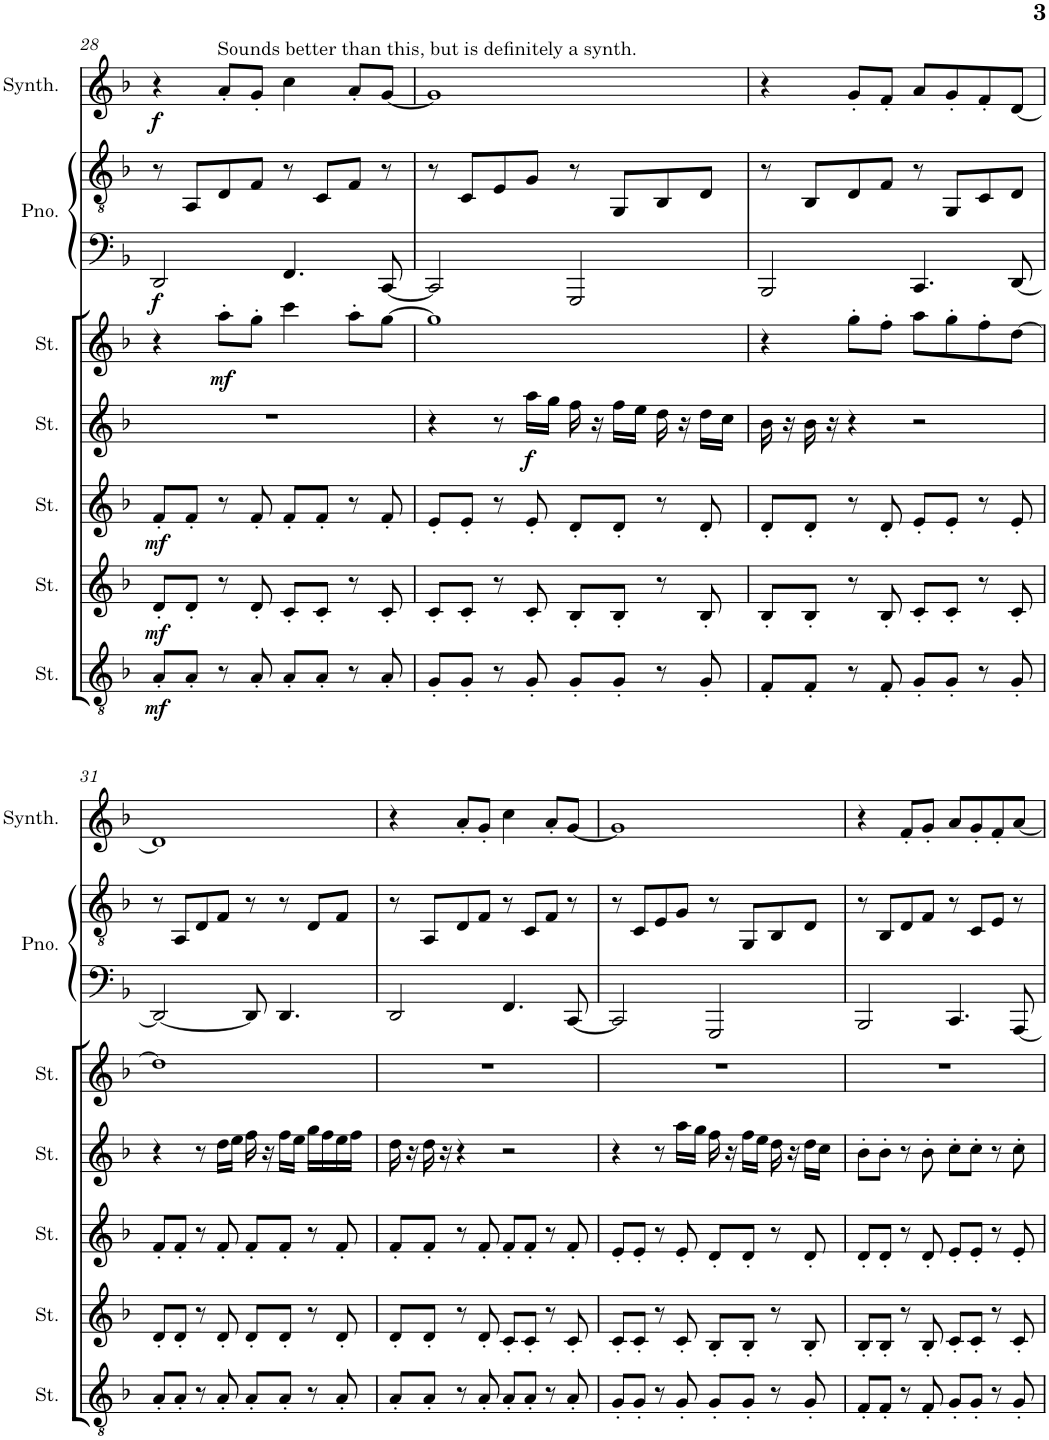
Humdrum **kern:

**kern	**dynam	**kern	**dynam	**kern	**dynam	**kern	**dynam	**kern	**dynam	**kern	**kern	**dynam	**kern	**dynam	**kern	**kern	**kern
*part10	*part10	*part9	*part9	*part8	*part8	*part7	*part7	*part6	*part6	*part5	*part5	*part5	*part4	*part4	*part3	*part2	*part1
*staff11	*staff11	*staff10	*staff10	*staff9	*staff9	*staff8	*staff8	*staff7	*staff7	*staff6	*staff5	*staff5/6	*staff4	*staff4	*staff3	*staff2	*staff1
*I"Strings	*	*I"Strings	*	*I"Strings	*	*I"Strings	*	*I"Strings	*	*I"Piano	*	*	*I"Brass Synthesizer	*	*I"Trumpet 2	*I"Trumpet 1	*I"Oboe
*I'St.	*	*I'St.	*	*I'St.	*	*I'St.	*	*I'St.	*	*I'Pno.	*	*	*I'Synth.	*	*I'Tpt. 2	*I'Tpt. 1	*I'Ob.
!!LO:PB:g=z
*clefGv2	*	*clefG2	*	*clefG2	*	*clefG2	*	*clefG2	*	*clefF4	*clefGv2	*	*clefG2	*	*clefG2	*clefG2	*clefG2
*	*	*	*	*	*	*	*	*	*	*	*	*	*	*	*Trd1c2	*Trd1c2	*
*k[b-]	*	*k[b-]	*	*k[b-]	*	*k[b-]	*	*k[b-]	*	*k[b-]	*k[b-]	*	*k[b-]	*	*k[b-]	*k[b-]	*k[b-]
*M4/4	*	*M4/4	*	*M4/4	*	*M4/4	*	*M4/4	*	*M4/4	*M4/4	*	*M4/4	*	*M4/4	*M4/4	*M4/4
=28	=28	=28	=28	=28	=28	=28	=28	=28	=28	=28	=28	=28	=28	=28	=28	=28	=28
!	!LO:DY:b	!	!LO:DY:b	!	!LO:DY:b	!	!	!	!	!	!	!LO:DY:b=2	!	!LO:DY:b	!	!	!
8A'/L	mf	8d'/L	mf	8f'/L	mf	1r	.	4r	.	2DD/	8r	f	4r	f	1r	1r	1r
8A'/J	.	8d'/J	.	8f'/J	.	.	.	.	.	.	8AA/L	.	.	.	.	.	.
!	!	!	!	!	!	!	!	!	!	!	!	!	!LO:TX:a:t=Sounds better than this, but is definitely a synth.	!	!	!	!
!	!	!	!	!	!	!	!	!	!LO:DY:b	!	!	!	!	!	!	!	!
8r	.	8r	.	8r	.	.	.	8aa'\L	mf	.	8D/	.	8a'/L	.	.	.	.
8A'/	.	8d'/	.	8f'/	.	.	.	8gg'\J	.	.	8F/J	.	8g'/J	.	.	.	.
8A'/L	.	8c'/L	.	8f'/L	.	.	.	4ccc\	.	4.FF/	8r	.	4cc\	.	.	.	.
8A'/J	.	8c'/J	.	8f'/J	.	.	.	.	.	.	8C/L	.	.	.	.	.	.
8r	.	8r	.	8r	.	.	.	8aa'\L	.	.	8F/J	.	8a'/L	.	.	.	.
8A'/	.	8c'/	.	8f'/	.	.	.	[8gg\J	.	[8CC/	8r	.	[8g/J	.	.	.	.
=29	=29	=29	=29	=29	=29	=29	=29	=29	=29	=29	=29	=29	=29	=29	=29	=29	=29
8G'/L	.	8c'/L	.	8e'/L	.	4r	.	1gg]	.	2CC/]	8r	.	1g]	.	1r	1r	1r
8G'/J	.	8c'/J	.	8e'/J	.	.	.	.	.	.	8C/L	.	.	.	.	.	.
8r	.	8r	.	8r	.	8r	.	.	.	.	8E/	.	.	.	.	.	.
!	!	!	!	!	!	!	!LO:DY:b	!	!	!	!	!	!	!	!	!	!
8G'/	.	8c'/	.	8e'/	.	16aa\LL	f	.	.	.	8G/J	.	.	.	.	.	.
.	.	.	.	.	.	16gg\JJ	.	.	.	.	.	.	.	.	.	.	.
8G'/L	.	8B-'/L	.	8d'/L	.	16ff\	.	.	.	2GGG/	8r	.	.	.	.	.	.
.	.	.	.	.	.	16r	.	.	.	.	.	.	.	.	.	.	.
8G'/J	.	8B-'/J	.	8d'/J	.	16ff\LL	.	.	.	.	8GG/L	.	.	.	.	.	.
.	.	.	.	.	.	16ee\JJ	.	.	.	.	.	.	.	.	.	.	.
8r	.	8r	.	8r	.	16dd\	.	.	.	.	8BB-/	.	.	.	.	.	.
.	.	.	.	.	.	16r	.	.	.	.	.	.	.	.	.	.	.
8G'/	.	8B-'/	.	8d'/	.	16dd\LL	.	.	.	.	8D/J	.	.	.	.	.	.
.	.	.	.	.	.	16cc\JJ	.	.	.	.	.	.	.	.	.	.	.
=30	=30	=30	=30	=30	=30	=30	=30	=30	=30	=30	=30	=30	=30	=30	=30	=30	=30
8F'/L	.	8B-'/L	.	8d'/L	.	16b-\	.	4r	.	2BBB-/	8r	.	4r	.	1r	1r	1r
.	.	.	.	.	.	16r	.	.	.	.	.	.	.	.	.	.	.
8F'/J	.	8B-'/J	.	8d'/J	.	16b-\	.	.	.	.	8BB-/L	.	.	.	.	.	.
.	.	.	.	.	.	16r	.	.	.	.	.	.	.	.	.	.	.
8r	.	8r	.	8r	.	4r	.	8gg'\L	.	.	8D/	.	8g'/L	.	.	.	.
8F'/	.	8B-'/	.	8d'/	.	.	.	8ff'\J	.	.	8F/J	.	8f'/J	.	.	.	.
8G'/L	.	8c'/L	.	8e'/L	.	2r	.	8aa\L	.	4.CC/	8r	.	8a/L	.	.	.	.
8G'/J	.	8c'/J	.	8e'/J	.	.	.	8gg'\	.	.	8GG/L	.	8g'/	.	.	.	.
8r	.	8r	.	8r	.	.	.	8ff'\	.	.	8C/	.	8f'/	.	.	.	.
8G'/	.	8c'/	.	8e'/	.	.	.	[8dd\J	.	[8DD/	8D/J	.	[8d/J	.	.	.	.
!!LO:LB:g=z
=31	=31	=31	=31	=31	=31	=31	=31	=31	=31	=31	=31	=31	=31	=31	=31	=31	=31
8A'/L	.	8d'/L	.	8f'/L	.	4r	.	1dd]	.	2DD/_	8r	.	1d]	.	1r	1r	1r
8A'/J	.	8d'/J	.	8f'/J	.	.	.	.	.	.	8AA/L	.	.	.	.	.	.
8r	.	8r	.	8r	.	8r	.	.	.	.	8D/	.	.	.	.	.	.
8A'/	.	8d'/	.	8f'/	.	16dd\LL	.	.	.	.	8F/J	.	.	.	.	.	.
.	.	.	.	.	.	16ee\JJ	.	.	.	.	.	.	.	.	.	.	.
8A'/L	.	8d'/L	.	8f'/L	.	16ff\	.	.	.	8DD/]	8r	.	.	.	.	.	.
.	.	.	.	.	.	16r	.	.	.	.	.	.	.	.	.	.	.
8A'/J	.	8d'/J	.	8f'/J	.	16ff\LL	.	.	.	4.DD/	8r	.	.	.	.	.	.
.	.	.	.	.	.	16ee\JJ	.	.	.	.	.	.	.	.	.	.	.
8r	.	8r	.	8r	.	16gg\LL	.	.	.	.	8D/L	.	.	.	.	.	.
.	.	.	.	.	.	16ff\	.	.	.	.	.	.	.	.	.	.	.
8A'/	.	8d'/	.	8f'/	.	16ee\	.	.	.	.	8F/J	.	.	.	.	.	.
.	.	.	.	.	.	16ff\JJ	.	.	.	.	.	.	.	.	.	.	.
=32	=32	=32	=32	=32	=32	=32	=32	=32	=32	=32	=32	=32	=32	=32	=32	=32	=32
8A'/L	.	8d'/L	.	8f'/L	.	16dd\	.	1r	.	2DD/	8r	.	4r	.	1r	1r	1r
.	.	.	.	.	.	16r	.	.	.	.	.	.	.	.	.	.	.
8A'/J	.	8d'/J	.	8f'/J	.	16dd\	.	.	.	.	8AA/L	.	.	.	.	.	.
.	.	.	.	.	.	16r	.	.	.	.	.	.	.	.	.	.	.
8r	.	8r	.	8r	.	4r	.	.	.	.	8D/	.	8a'/L	.	.	.	.
8A'/	.	8d'/	.	8f'/	.	.	.	.	.	.	8F/J	.	8g'/J	.	.	.	.
8A'/L	.	8c'/L	.	8f'/L	.	2r	.	.	.	4.FF/	8r	.	4cc\	.	.	.	.
8A'/J	.	8c'/J	.	8f'/J	.	.	.	.	.	.	8C/L	.	.	.	.	.	.
8r	.	8r	.	8r	.	.	.	.	.	.	8F/J	.	8a'/L	.	.	.	.
8A'/	.	8c'/	.	8f'/	.	.	.	.	.	[8CC/	8r	.	[8g/J	.	.	.	.
=33	=33	=33	=33	=33	=33	=33	=33	=33	=33	=33	=33	=33	=33	=33	=33	=33	=33
8G'/L	.	8c'/L	.	8e'/L	.	4r	.	1r	.	2CC/]	8r	.	1g]	.	1r	1r	1r
8G'/J	.	8c'/J	.	8e'/J	.	.	.	.	.	.	8C/L	.	.	.	.	.	.
8r	.	8r	.	8r	.	8r	.	.	.	.	8E/	.	.	.	.	.	.
8G'/	.	8c'/	.	8e'/	.	16aa\LL	.	.	.	.	8G/J	.	.	.	.	.	.
.	.	.	.	.	.	16gg\JJ	.	.	.	.	.	.	.	.	.	.	.
8G'/L	.	8B-'/L	.	8d'/L	.	16ff\	.	.	.	2GGG/	8r	.	.	.	.	.	.
.	.	.	.	.	.	16r	.	.	.	.	.	.	.	.	.	.	.
8G'/J	.	8B-'/J	.	8d'/J	.	16ff\LL	.	.	.	.	8GG/L	.	.	.	.	.	.
.	.	.	.	.	.	16ee\JJ	.	.	.	.	.	.	.	.	.	.	.
8r	.	8r	.	8r	.	16dd\	.	.	.	.	8BB-/	.	.	.	.	.	.
.	.	.	.	.	.	16r	.	.	.	.	.	.	.	.	.	.	.
8G'/	.	8B-'/	.	8d'/	.	16dd\LL	.	.	.	.	8D/J	.	.	.	.	.	.
.	.	.	.	.	.	16cc\JJ	.	.	.	.	.	.	.	.	.	.	.
=34	=34	=34	=34	=34	=34	=34	=34	=34	=34	=34	=34	=34	=34	=34	=34	=34	=34
8F'/L	.	8B-'/L	.	8d'/L	.	8b-'\L	.	1r	.	2BBB-/	8r	.	4r	.	1r	1r	1r
8F'/J	.	8B-'/J	.	8d'/J	.	8b-'\J	.	.	.	.	8BB-/L	.	.	.	.	.	.
8r	.	8r	.	8r	.	8r	.	.	.	.	8D/	.	8f'/L	.	.	.	.
8F'/	.	8B-'/	.	8d'/	.	8b-'\	.	.	.	.	8F/J	.	8g'/J	.	.	.	.
8G'/L	.	8c'/L	.	8e'/L	.	8cc'\L	.	.	.	4.CC/	8r	.	8a/L	.	.	.	.
8G'/J	.	8c'/J	.	8e'/J	.	8cc'\J	.	.	.	.	8C/L	.	8g'/	.	.	.	.
8r	.	8r	.	8r	.	8r	.	.	.	.	8E/J	.	8f'/	.	.	.	.
8G'/	.	8c'/	.	8e'/	.	8cc'\	.	.	.	[8AAA/	8r	.	[8a/J	.	.	.	.
=	=	=	=	=	=	=	=	=	=	=	=	=	=	=	=	=	=
*-	*-	*-	*-	*-	*-	*-	*-	*-	*-	*-	*-	*-	*-	*-	*-	*-	*-
